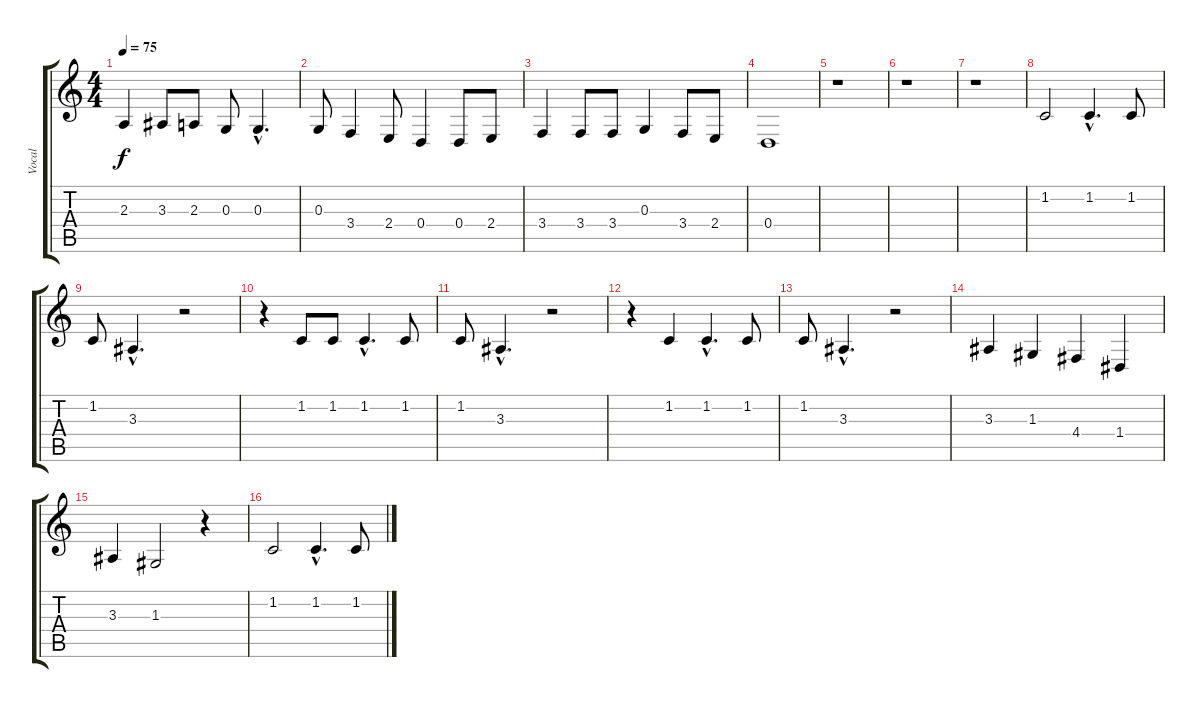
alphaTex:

\track ("Vocal" "Vocal") {instrument honkytonkpiano}
\staff {score tabs}
\tuning (E4 B3 G3 D3 A2 E2) {hide}
\ts (4 4)
\tempo 75
\clef g2
\ks c
2.3.4{dy f} 3.3.8 2.3.8 0.3.8 0.3{hac}.4{d} |
0.3.8 3.4.4 2.4.8 0.4.4 0.4.8 2.4.8 |
3.4.4 3.4.8 3.4.8 0.3.4 3.4.8 2.4.8 |
0.4.1 |
r.1 |
r.1 |
r.1 |
1.2.2 1.2{hac}.4{d} 1.2.8 |
1.2.8 3.3{hac}.4{d} r.2 |
r.4 1.2.8 1.2.8 1.2{hac}.4{d} 1.2.8 |
1.2.8 3.3{hac}.4{d} r.2 |
r.4 1.2.4 1.2{hac}.4{d} 1.2.8 |
1.2.8 3.3{hac}.4{d} r.2 |
3.3.4 1.3.4 4.4.4 1.4.4 |
3.3.4 1.3.2 r.4 |
1.2.2 1.2{hac}.4{d} 1.2.8
